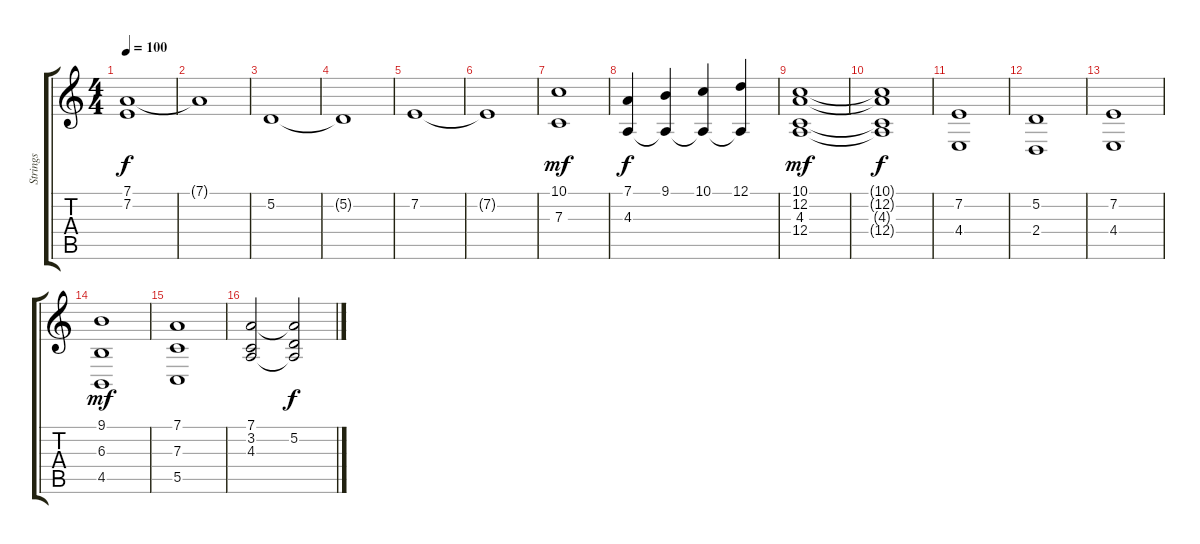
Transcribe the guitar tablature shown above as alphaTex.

\track ("Strings" "Strings") {instrument stringensemble1}
\staff {score tabs}
\tuning (D4 A3 F3 C3 G2 D2) {hide}
\ts (4 4)
\tempo 100
\clef g2
\ks c
(7.1 7.2{t}).1{dy f volume 5} |
7.1{t}.1 |
5.2.1 |
5.2{t}.1 |
7.2.1 |
7.2{t}.1 |
(10.1 7.3).1{dy mf} |
(7.1 4.3).4{dy f volume 10} (9.1 4.3{t}).4 (10.1 4.3{t}).4 (12.1 4.3{t}).4 |
(10.1 12.2 4.3 12.4).1{dy mf volume 11 balance 0} |
(10.1{t} 12.2{t} 4.3{t} 12.4{t}).1{dy f} |
(7.2 4.4).1 |
(5.2 2.4).1 |
(7.2 4.4).1 |
(9.1 6.3 4.5).1{dy mf} |
(7.1 7.3 5.5).1 |
(7.1 3.2 4.3).2 (7.1{t} 5.2 4.3{t}).2{dy f}
